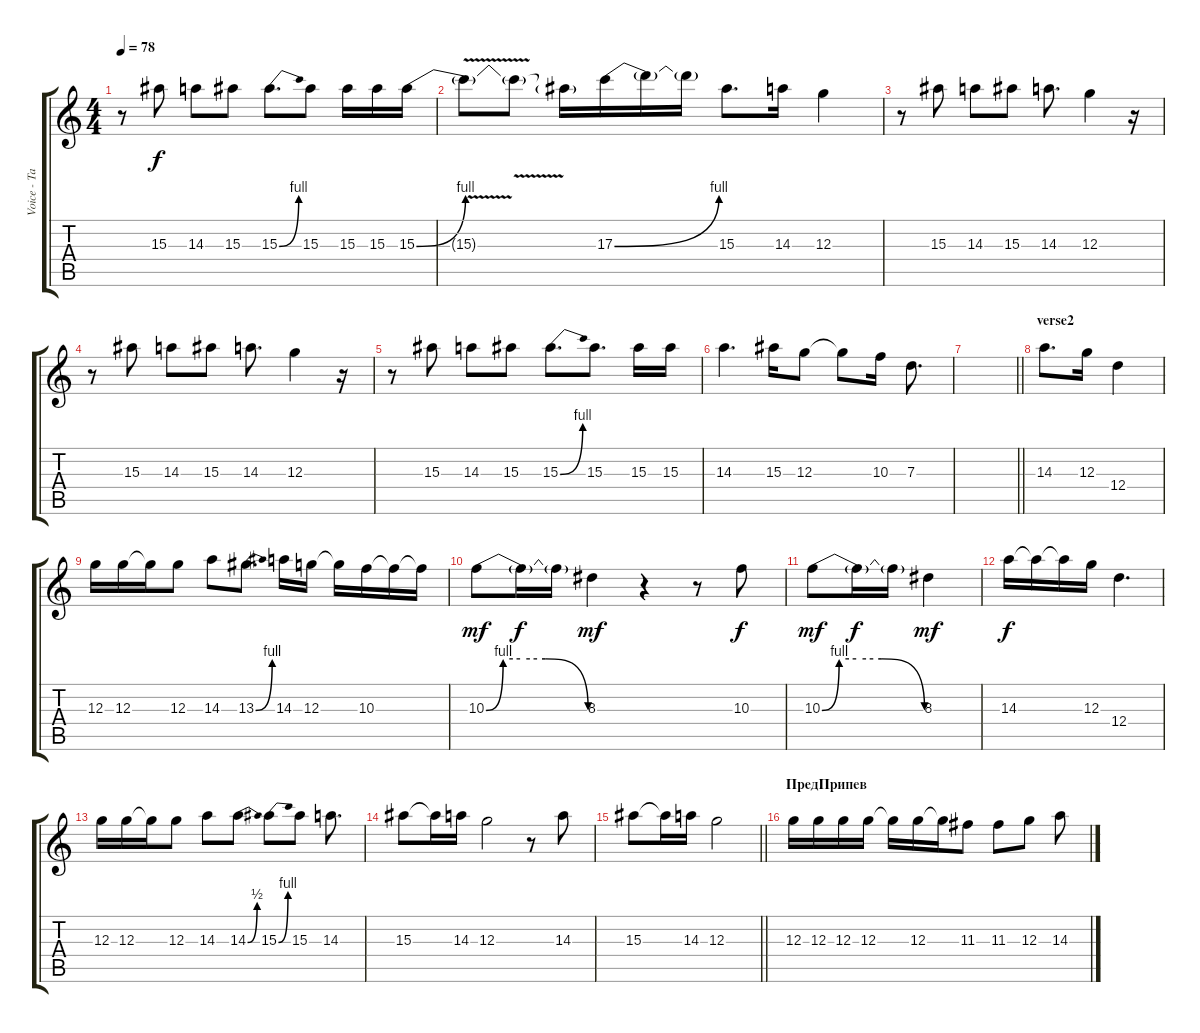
\track ("Voice - Tahnee Cain" "Voice - Ta") {instrument overdrivenguitar}
\staff {score tabs}
\tuning (E4 B3 G3 D3 A2 E2) {hide}
\ts (4 4)
\tempo 78
\clef g2
\ks c
r.8{dy f} 15.3.8 14.3.8 15.3.8 15.3{be (bend 0 0 60 4)}.8{d} 15.3.8 15.3.16 15.3.16 15.3{be (bend 0 0 60 4)}.16 |
15.3{v t}.8 15.3{t}.8 15.3{t}.16 17.3{be (bend 0 0 60 4)}.16 17.3{t}.16 17.3{t}.16 15.3.8{d} 14.3.16 12.3.4 |
r.8 15.3.8 14.3.8 15.3.8 14.3.8{d} 12.3.4 r.16 |
r.8 15.3.8 14.3.8 15.3.8 14.3.8{d} 12.3.4 r.16 |
r.8 15.3.8 14.3.8 15.3.8 15.3{be (bend 0 0 60 4)}.8{d} 15.3.8{d} 15.3.16 15.3.16 |
14.3.4{d} 15.3.16 12.3.8 12.3{t}.8 10.3.16 7.3.8{d} |
\barLineRight lightlight
|
\section ("" "verse2")
14.3.8{d} 12.3.16 12.4.4 |
12.3.16 12.3.16 12.3{t}.16 12.3.8 14.3.8 13.3{be (bend 0 0 60 4)}.8{d} 14.3.16 12.3.16 12.3{t}.16 10.3.16 10.3{t}.16 10.3{t}.16 |
10.3{be (custom 0 0 10 4 20 4 30 4 35 4 60 0)}.8{dy mf} 10.3{t}.16{dy f} 10.3{t}.16 8.3.4{dy mf} r.4 r.8 10.3.8{dy f} |
10.3{be (custom 0 0 10 4 20 4 30 4 35 4 60 0)}.8{dy mf} 10.3{t}.16{dy f} 10.3{t}.16 8.3.4{dy mf} |
14.3.16{dy f} 14.3{t}.16 14.3{t}.16 12.3.16 12.4.4{d} |
12.3.16 12.3.16 12.3{t}.16 12.3.8 14.3.8 14.3{be (bend 0 0 60 2)}.8 15.3{be (bend 0 0 60 4)}.8 15.3.8 14.3.8{d} |
15.3.8 15.3{t}.16 14.3.16 12.3.2 r.8 14.3.8 |
\barLineRight lightlight
15.3.8 15.3{t}.16 14.3.16 12.3.2 |
\section ("" "ПредПрипев")
12.3.16 12.3.16 12.3.16 12.3.16 12.3{t}.16 12.3.16 12.3{t}.16 11.3.8 11.3.8 12.3.8 14.3.8
